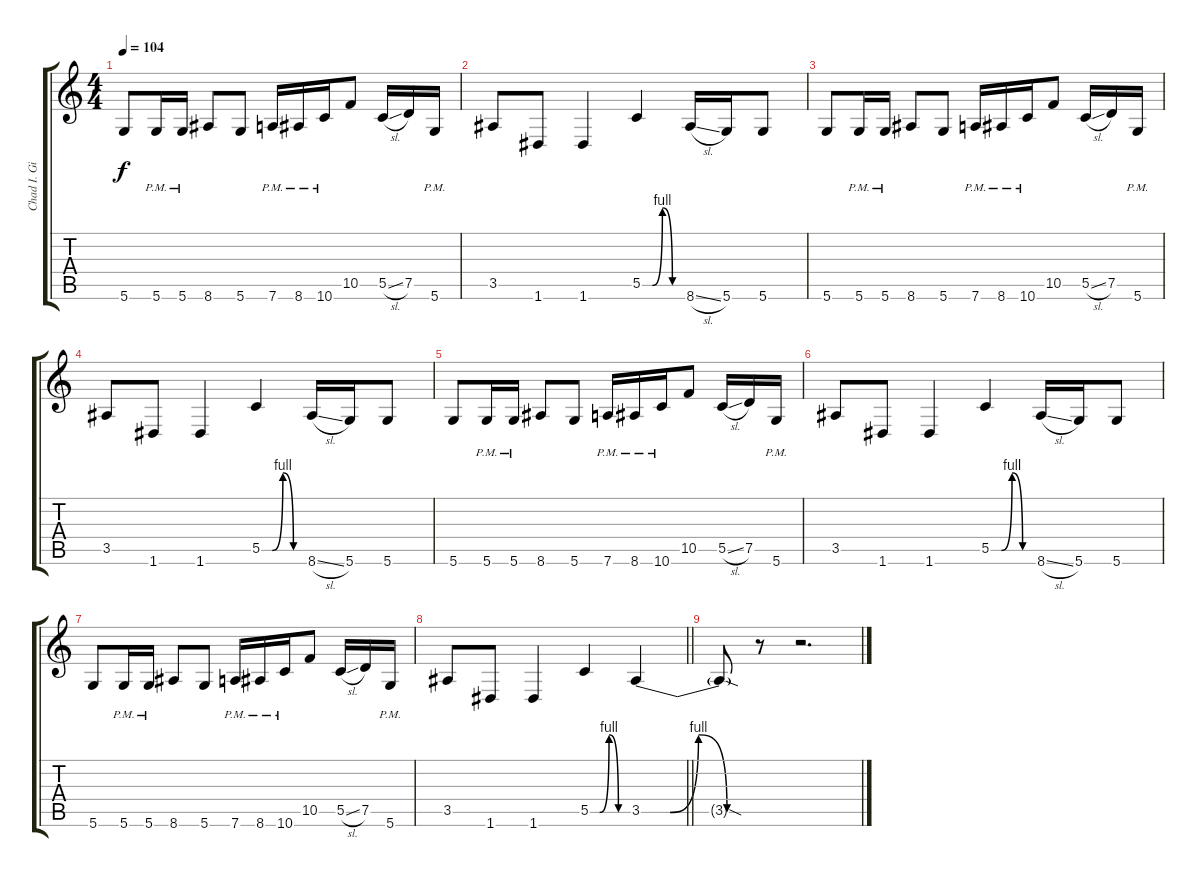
\track ("Chad I. Ginsburg" "Chad I. Gi") {instrument distortionguitar}
\staff {score tabs}
\tuning (D4 A3 F3 C3 G2 D2) {hide}
\ts (4 4)
\section ("" "")
\tempo 104
\clef g2
\ks c
5.6.8{dy f} 5.6{pm}.16 5.6{pm}.16 8.6.8 5.6.8 7.6{pm}.16 8.6{pm}.16 10.6{pm}.16 10.5.8 5.5{sl}.16 7.5.16 5.6{pm}.16 |
3.5.8 1.6.8 1.6.4 5.5{be (custom 0 0 15 0 30 4 45 0 60 0)}.4 8.6{sl}.16 5.6.16 5.6.8 |
5.6.8 5.6{pm}.16 5.6{pm}.16 8.6.8 5.6.8 7.6{pm}.16 8.6{pm}.16 10.6{pm}.16 10.5.8 5.5{sl}.16 7.5.16 5.6{pm}.16 |
3.5.8 1.6.8 1.6.4 5.5{be (custom 0 0 15 0 30 4 45 0 60 0)}.4 8.6{sl}.16 5.6.16 5.6.8 |
5.6.8 5.6{pm}.16 5.6{pm}.16 8.6.8 5.6.8 7.6{pm}.16 8.6{pm}.16 10.6{pm}.16 10.5.8 5.5{sl}.16 7.5.16 5.6{pm}.16 |
3.5.8 1.6.8 1.6.4 5.5{be (custom 0 0 15 0 30 4 45 0 60 0)}.4 8.6{sl}.16 5.6.16 5.6.8 |
5.6.8 5.6{pm}.16 5.6{pm}.16 8.6.8 5.6.8 7.6{pm}.16 8.6{pm}.16 10.6{pm}.16 10.5.8 5.5{sl}.16 7.5.16 5.6{pm}.16 |
\barLineRight lightlight
3.5.8 1.6.8 1.6.4 5.5{be (custom 0 0 15 0 30 4 45 0 60 0)}.4 3.5{be (custom 0 0 15 0 30 4 45 0 60 0)}.4 |
3.5{sod t}.8 r.8 r.2{d}
